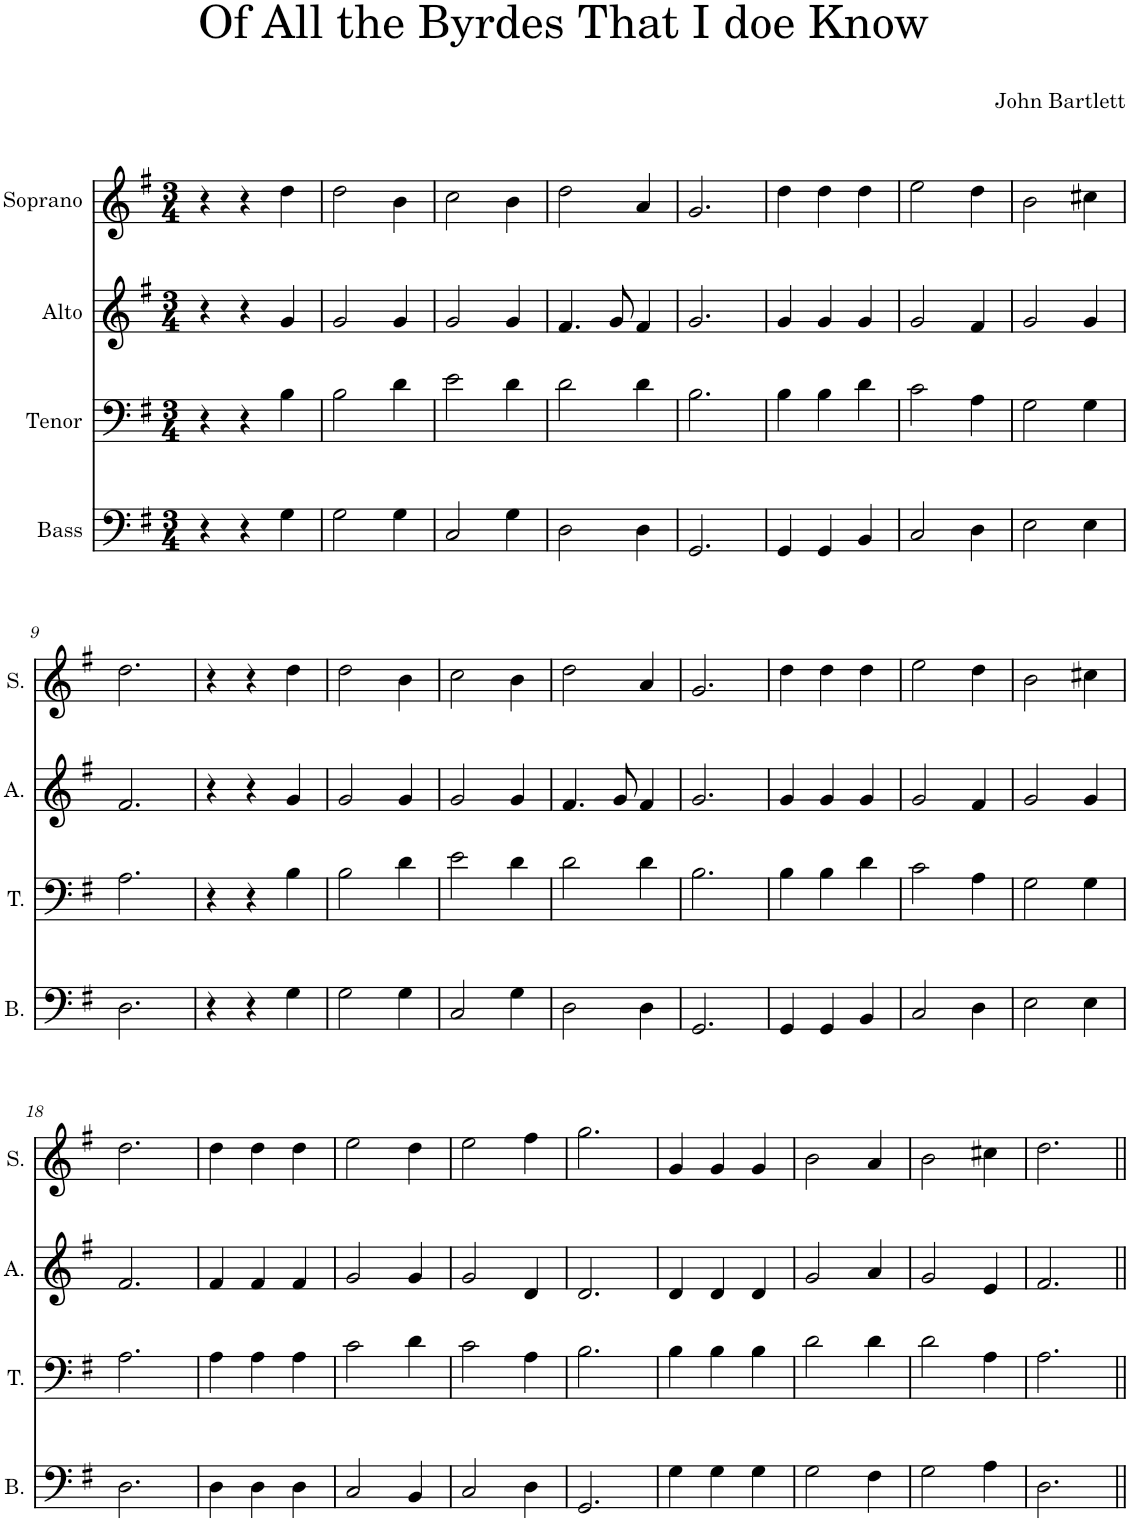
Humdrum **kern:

**kern	**kern	**kern	**kern
*part4	*part3	*part2	*part1
*staff4	*staff3	*staff2	*staff1
*I"Bass	*I"Tenor	*I"Alto	*I"Soprano
*I'B.	*I'T.	*I'A.	*I'S.
*clefF4	*clefF4	*clefG2	*clefG2
*k[f#]	*k[f#]	*k[f#]	*k[f#]
*M3/4	*M3/4	*M3/4	*M3/4
*MM255	*MM255	*MM255	*MM255
=1	=1	=1	=1
4r	4r	4r	4r
4r	4r	4r	4r
4G\	4B\	4g/	4dd\
=2	=2	=2	=2
2G\	2B\	2g/	2dd\
4G\	4d\	4g/	4b\
=3	=3	=3	=3
2C/	2e\	2g/	2cc\
4G\	4d\	4g/	4b\
=4	=4	=4	=4
2D\	2d\	4.f#/	2dd\
.	.	8g/	.
4D\	4d\	4f#/	4a/
=5	=5	=5	=5
2.GG/	2.B\	2.g/	2.g/
=6	=6	=6	=6
4GG/	4B\	4g/	4dd\
4GG/	4B\	4g/	4dd\
4BB/	4d\	4g/	4dd\
=7	=7	=7	=7
2C/	2c\	2g/	2ee\
4D\	4A\	4f#/	4dd\
=8	=8	=8	=8
2E\	2G\	2g/	2b\
4E\	4G\	4g/	4cc#X\
!!LO:LB:g=z
=9	=9	=9	=9
2.D\	2.A\	2.f#/	2.dd\
=10	=10	=10	=10
4r	4r	4r	4r
4r	4r	4r	4r
4G\	4B\	4g/	4dd\
=11	=11	=11	=11
2G\	2B\	2g/	2dd\
4G\	4d\	4g/	4b\
=12	=12	=12	=12
2C/	2e\	2g/	2cc\
4G\	4d\	4g/	4b\
=13	=13	=13	=13
2D\	2d\	4.f#/	2dd\
.	.	8g/	.
4D\	4d\	4f#/	4a/
=14	=14	=14	=14
2.GG/	2.B\	2.g/	2.g/
=15	=15	=15	=15
4GG/	4B\	4g/	4dd\
4GG/	4B\	4g/	4dd\
4BB/	4d\	4g/	4dd\
=16	=16	=16	=16
2C/	2c\	2g/	2ee\
4D\	4A\	4f#/	4dd\
=17	=17	=17	=17
2E\	2G\	2g/	2b\
4E\	4G\	4g/	4cc#X\
!!LO:LB:g=z
=18	=18	=18	=18
2.D\	2.A\	2.f#/	2.dd\
=19	=19	=19	=19
4D\	4A\	4f#/	4dd\
4D\	4A\	4f#/	4dd\
4D\	4A\	4f#/	4dd\
=20	=20	=20	=20
2C/	2c\	2g/	2ee\
4BB/	4d\	4g/	4dd\
=21	=21	=21	=21
2C/	2c\	2g/	2ee\
4D\	4A\	4d/	4ff#\
=22	=22	=22	=22
2.GG/	2.B\	2.d/	2.gg\
=23	=23	=23	=23
4G\	4B\	4d/	4g/
4G\	4B\	4d/	4g/
4G\	4B\	4d/	4g/
=24	=24	=24	=24
2G\	2d\	2g/	2b\
4F#\	4d\	4a/	4a/
=25	=25	=25	=25
2G\	2d\	2g/	2b\
4A\	4A\	4e/	4cc#X\
=26	=26	=26	=26
2.D\	2.A\	2.f#/	2.dd;<\
=||	=||	=||	=||
*-	*-	*-	*-
